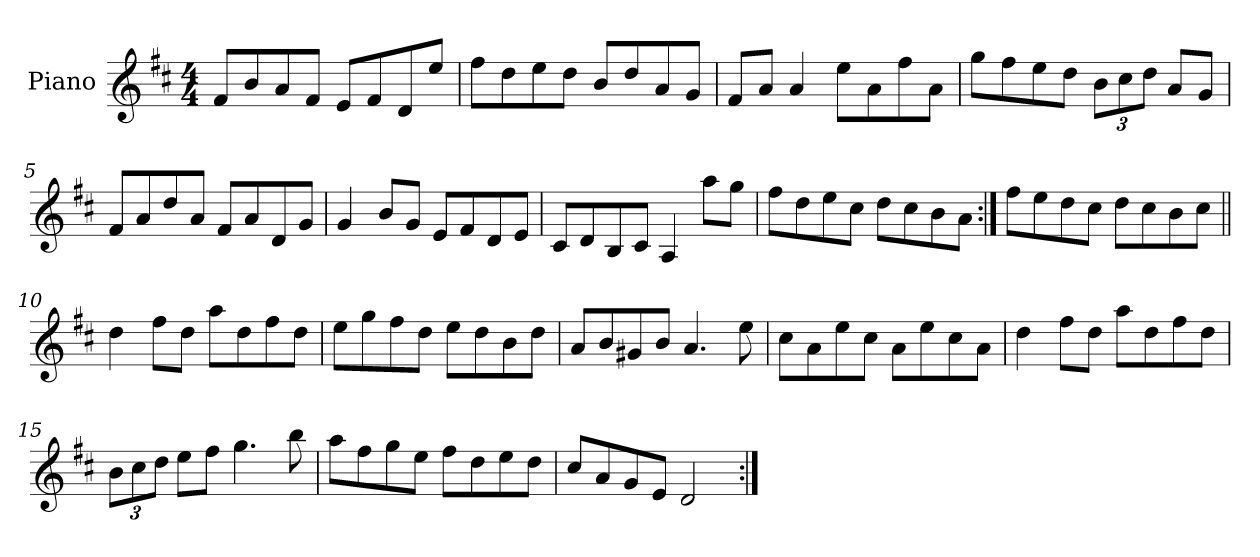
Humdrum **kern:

**kern
*part1
*staff1
*I"Piano
*I'Pno
*clefG2
*k[f#c#]
*D:
*M4/4
=1
8f#/L
8b/
8a/
8f#/J
8e/L
8f#/
8d/
8ee/J
=2
8ff#\L
8dd\
8ee\
8dd\J
8b/L
8dd/
8a/
8g/J
=3
8f#/L
8a/J
4a/
8ee\L
8a\
8ff#\
8a\J
=4
8gg\L
8ff#\
8ee\
8dd\J
12b\L
12cc#\
12dd\J
8a/L
8g/J
!!LO:LB:g=z
=5
8f#/L
8a/
8dd/
8a/J
8f#/L
8a/
8d/
8g/J
=6
4g/
8b/L
8g/J
8e/L
8f#/
8d/
8e/J
=7
8c#/L
8d/
8B/
8c#/J
4A/
8aa\L
8gg\J
=8
8ff#\L
8dd\
8ee\
8cc#\J
8dd\L
8cc#\
8b\
8a\J
!!LO:LB:g=z
=9:|!
8ff#\L
8ee\
8dd\
8cc#\J
8dd\L
8cc#\
8b\
8cc#\J
=10||
4dd\
8ff#\L
8dd\J
8aa\L
8dd\
8ff#\
8dd\J
=11
8ee\L
8gg\
8ff#\
8dd\J
8ee\L
8dd\
8b\
8dd\J
=12
8a/L
8b/
8g#X/
8b/J
4.a/
8ee\
!!LO:LB:g=z
=13
8cc#\L
8a\
8ee\
8cc#\J
8a\L
8ee\
8cc#\
8a\J
=14
4dd\
8ff#\L
8dd\J
8aa\L
8dd\
8ff#\
8dd\J
=15
12b\L
12cc#\
12dd\J
8ee\L
8ff#\J
4.gg\
8bb\
=16
8aa\L
8ff#\
8gg\
8ee\J
8ff#\L
8dd\
8ee\
8dd\J
!!LO:LB:g=z
=17
8cc#/L
8a/
8g/
8e/J
2d/
=:|!
*-
